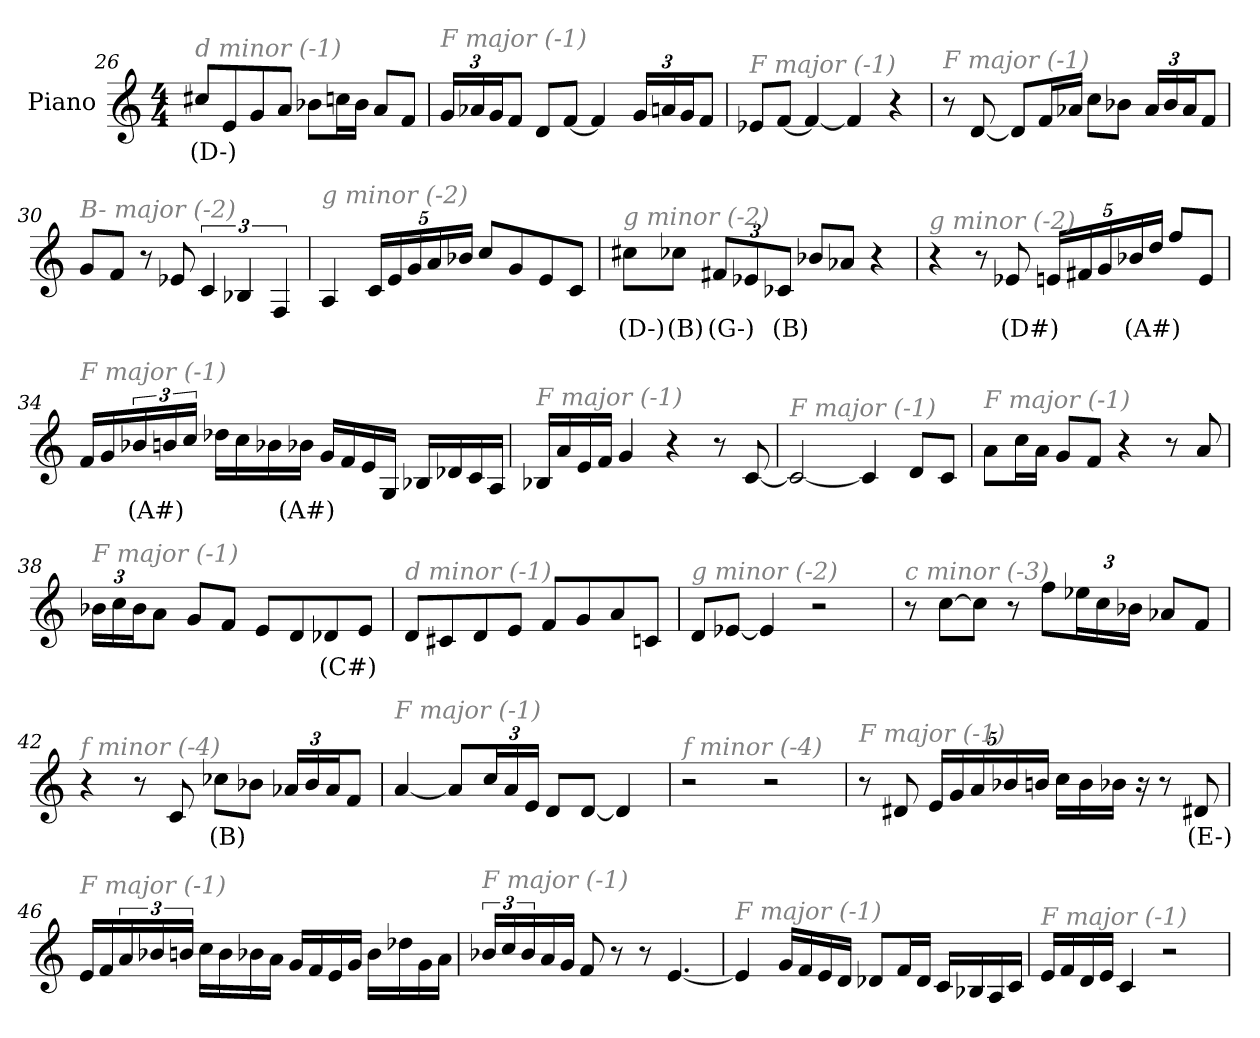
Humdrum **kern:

**kern	**text
*part1	*part1
*staff1	*staff1
*I"Piano	*
*I'Pno	*
*clefG2	*
*k[]	*
*M4/4	*
=26	=26
!LO:TX:i:color=#808080:t=d minor (-1)	!
8cc#Xi/L	(D-)
8e/	.
8g/	.
8a/J	.
8b-X\L	.
16cc\L	.
16b-\JJ	.
8a/L	.
8f/J	.
=27	=27
*Xbrackettup	*
!LO:TX:i:color=#808080:t=F major (-1)	!
24g/LL	.
24a-X/	.
24g/J	.
8f/J	.
8d/L	.
[8f/J	.
4f/]	.
24g/LL	.
24an/	.
24g/J	.
8f/J	.
!!LO:LB:g=z
=28	=28
!LO:TX:i:color=#808080:t=F major (-1)	!
8e-X/L	.
[8f/J	.
4f/_	.
4f/]	.
4r	.
=29	=29
!LO:TX:i:color=#808080:t=F major (-1)	!
8r	.
[8d/	.
8d/L]	.
16f/L	.
16a-X/JJ	.
8cc\L	.
8b-X\J	.
24a-/LL	.
24b-/	.
24a-/J	.
8f/J	.
=30	=30
!LO:TX:i:color=#808080:t=B- major (-2)	!
8g/L	.
8f/J	.
8r	.
8e-X/	.
*brackettup	*
6c/	.
6B-X/	.
6F/	.
=31	=31
!LO:TX:i:color=#808080:t=g minor (-2)	!
4A/	.
*Xbrackettup	*
20c/LL	.
20e/	.
20g/	.
20a/	.
20b-X/JJ	.
8cc/L	.
8g/	.
8e/	.
8c/J	.
!!LO:LB:g=z
=32	=32
!LO:TX:i:color=#808080:t=g minor (-2)	!
8cc#Xi\L	(D-)
8cc-Xi\J	(B)
12f#Xi/L	(G-)
12e-X/	.
12c-Xi/J	(B)
8b-X/L	.
8a-X/J	.
4r	.
=33	=33
!LO:TX:i:color=#808080:t=g minor (-2)	!
4r	.
8r	.
8e-Xi/	(D#)
20e/LL	.
20f#X/	.
20g/	.
20b-Xi/	(A#)
20dd/JJ	.
8ff/L	.
8e/J	.
=34	=34
!LO:TX:i:color=#808080:t=F major (-1)	!
16f/LL	.
16g/	.
*brackettup	*
24b-Xi/	(A#)
24b/	.
24cc/JJ	.
16dd-X\LL	.
16cc\	.
16b-X\	.
16b-Xi\JJ	(A#)
16g/LL	.
16f/	.
16e/	.
16G/JJ	.
16B-X/LL	.
16d-X/	.
16c/	.
16A/JJ	.
!!LO:LB:g=z
=35	=35
!LO:TX:i:color=#808080:t=F major (-1)	!
16B-X/LL	.
16a/	.
16e/	.
16f/JJ	.
4g/	.
4r	.
8r	.
[8c/	.
=36	=36
!LO:TX:i:color=#808080:t=F major (-1)	!
2c/_	.
4c/]	.
8d/L	.
8c/J	.
=37	=37
!LO:TX:i:color=#808080:t=F major (-1)	!
8a\L	.
16cc\L	.
16a\JJ	.
8g/L	.
8f/J	.
4r	.
8r	.
8a/	.
=38	=38
*Xbrackettup	*
!LO:TX:i:color=#808080:t=F major (-1)	!
24b-X\LL	.
24cc\	.
24b-\J	.
8a\J	.
8g/L	.
8f/J	.
8e/L	.
8d/	.
8d-Xi/	(C#)
8e/J	.
!!LO:PB:g=z
=39	=39
!LO:TX:i:color=#808080:t=d minor (-1)	!
8d/L	.
8c#X/	.
8d/	.
8e/J	.
8f/L	.
8g/	.
8a/	.
8cn/J	.
=40	=40
!LO:TX:i:color=#808080:t=g minor (-2)	!
8d/L	.
[8e-X/J	.
4e-/]	.
2r	.
=41	=41
!LO:TX:i:color=#808080:t=c minor (-3)	!
8r	.
[8cc\L	.
8cc\J]	.
8r	.
8ff\L	.
24ee-X\L	.
24cc\	.
24b-X\JJ	.
8a-X/L	.
8f/J	.
=42	=42
!LO:TX:i:color=#808080:t=f minor (-4)	!
4r	.
8r	.
8c/	.
8cc-Xi\L	(B)
8b-X\J	.
24a-X/LL	.
24b-/	.
24a-/J	.
8f/J	.
!!LO:LB:g=z
=43	=43
!LO:TX:i:color=#808080:t=F major (-1)	!
[4a/	.
8a/L]	.
24cc/L	.
24a/	.
24e/JJ	.
8d/L	.
[8d/J	.
4d/]	.
=44	=44
!LO:TX:i:color=#808080:t=f minor (-4)	!
2r	.
2r	.
=45	=45
!LO:TX:i:color=#808080:t=F major (-1)	!
8r	.
8d#X/	.
20e/LL	.
20g/	.
20a/	.
20b-X/	.
20bn/JJ	.
16cc\LL	.
16b\	.
16b-X\JJ	.
16r	.
8r	.
8d#Xi/	(E-)
!!LO:LB:g=z
=46	=46
!LO:TX:i:color=#808080:t=F major (-1)	!
16e/LL	.
16f/	.
*brackettup	*
24a/	.
24b-X/	.
24bn/JJ	.
16cc\LL	.
16b\	.
16b-X\	.
16a\JJ	.
16g/LL	.
16f/	.
16e/	.
16g/JJ	.
16b-\LL	.
16dd-X\	.
16g\	.
16a\JJ	.
=47	=47
!LO:TX:i:color=#808080:t=F major (-1)	!
24b-X/LL	.
24cc/	.
24b-/	.
16a/	.
16g/JJ	.
8f/	.
8r	.
8r	.
[4.e/	.
=48	=48
!LO:TX:i:color=#808080:t=F major (-1)	!
4e/]	.
16g/LL	.
16f/	.
16e/	.
16d/JJ	.
8d-X/L	.
16f/L	.
16d-/JJ	.
16c/LL	.
16B-X/	.
16A/	.
16c/JJ	.
!!LO:LB:g=z
=49	=49
!LO:TX:i:color=#808080:t=F major (-1)	!
16e/LL	.
16f/	.
16d/	.
16e/JJ	.
4c/	.
2r	.
=	=
*-	*-
